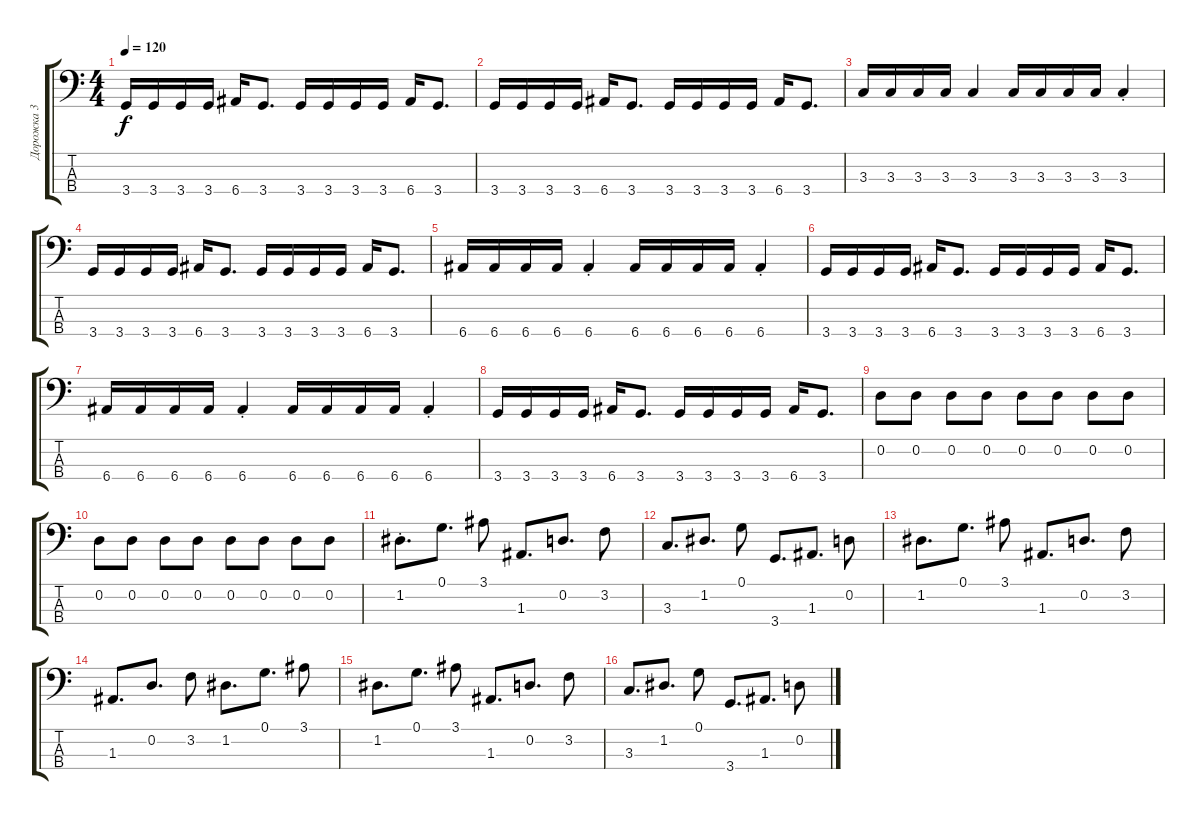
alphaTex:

\track ("Дорожка 3" "Дорожка 3") {instrument electricbassfinger}
\staff {score tabs}
\tuning (G2 D2 A1 E1) {hide}
\ts (4 4)
\tempo 120
\clef f4
\ks c
3.4.16{dy f} 3.4.16 3.4.16 3.4.16 6.4.16 3.4.8{d} 3.4.16 3.4.16 3.4.16 3.4.16 6.4.16 3.4.8{d} |
3.4.16 3.4.16 3.4.16 3.4.16 6.4.16 3.4.8{d} 3.4.16 3.4.16 3.4.16 3.4.16 6.4.16 3.4.8{d} |
3.3.16 3.3.16 3.3.16 3.3.16 3.3.4 3.3.16 3.3.16 3.3.16 3.3.16 3.3{st}.4 |
3.4.16 3.4.16 3.4.16 3.4.16 6.4.16 3.4.8{d} 3.4.16 3.4.16 3.4.16 3.4.16 6.4.16 3.4.8{d} |
6.4.16 6.4.16 6.4.16 6.4.16 6.4{st}.4 6.4.16 6.4.16 6.4.16 6.4.16 6.4{st}.4 |
3.4.16 3.4.16 3.4.16 3.4.16 6.4.16 3.4.8{d} 3.4.16 3.4.16 3.4.16 3.4.16 6.4.16 3.4.8{d} |
6.4.16 6.4.16 6.4.16 6.4.16 6.4{st}.4 6.4.16 6.4.16 6.4.16 6.4.16 6.4{st}.4 |
3.4.16 3.4.16 3.4.16 3.4.16 6.4.16 3.4.8{d} 3.4.16 3.4.16 3.4.16 3.4.16 6.4.16 3.4.8{d} |
0.2.8 0.2.8 0.2.8 0.2.8 0.2.8 0.2.8 0.2.8 0.2.8 |
0.2.8 0.2.8 0.2.8 0.2.8 0.2.8 0.2.8 0.2.8 0.2.8 |
1.2{st}.8{d} 0.1.8{d} 3.1.8 1.3.8{d} 0.2.8{d} 3.2.8 |
3.3.8{d} 1.2.8{d} 0.1.8 3.4.8{d} 1.3.8{d} 0.2.8 |
1.2.8{d} 0.1.8{d} 3.1.8 1.3.8{d} 0.2.8{d} 3.2.8 |
1.3.8{d} 0.2.8{d} 3.2.8 1.2.8{d} 0.1.8{d} 3.1.8 |
1.2.8{d} 0.1.8{d} 3.1.8 1.3.8{d} 0.2.8{d} 3.2.8 |
3.3.8{d} 1.2.8{d} 0.1.8 3.4.8{d} 1.3.8{d} 0.2.8
